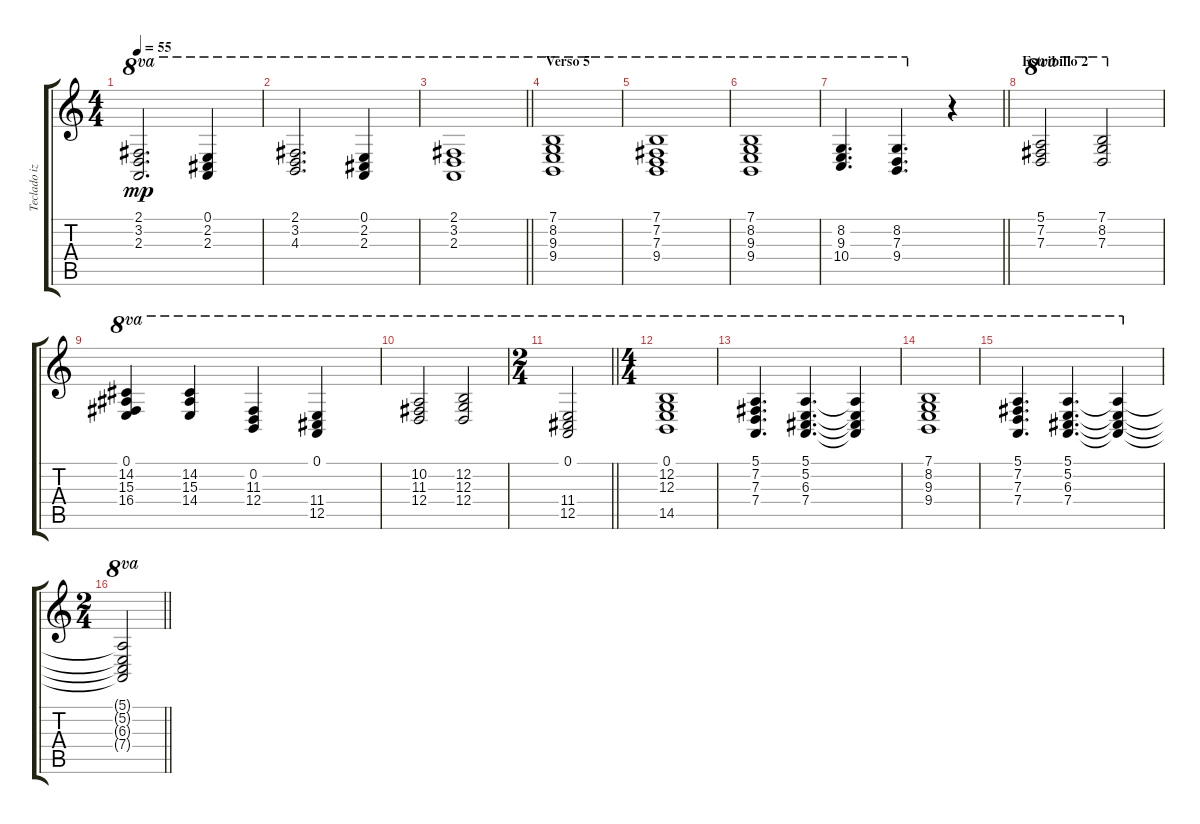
\track ("Teclado izq." "Teclado iz") {instrument synthstrings1}
\staff {score tabs}
\tuning (E4 B3 G3 D3 A2 E2) {hide}
\ts (4 4)
\tempo 55
\clef g2
\ks c
(2.1 3.2 2.3).2{d ot 8va dy mp} (0.1 2.2 2.3).4{ot 8va} |
(2.1 3.2 4.3).2{d ot 8va} (0.1 2.2 2.3).4{ot 8va} |
\barLineRight lightlight
(2.1 3.2 2.3).1{ot 8va} |
\section ("" "Verso 5")
(7.1 8.2 9.3 9.4).1{ot 8va} |
(7.1 7.2 7.3 9.4).1{ot 8va} |
(7.1 8.2 9.3 9.4).1{ot 8va} |
\barLineRight lightlight
(8.2 9.3 10.4).4{d ot 8va} (8.2 7.3 9.4).4{d ot 8va} r.4 |
\section ("" "Estribillo 2")
(5.1 7.2 7.3).2{ot 8va} (7.1 8.2 7.3).2{ot 8va} |
(0.1 14.2 15.3 16.4).4{ot 8va} (14.2 15.3 14.4).4{ot 8va} (0.2 11.3 12.4).4{ot 8va} (0.1 11.4 12.5).4{ot 8va} |
(10.2 11.3 12.4).2{ot 8va} (12.2 12.3 12.4).2{ot 8va} |
\ts (2 4)
\barLineRight lightlight
(0.1 11.4 12.5).2{ot 8va} |
\ts (4 4)
(0.1 12.2 12.3 14.5).1{ot 8va} |
(5.1 7.2 7.3 7.4).4{d ot 8va} (5.1 5.2 6.3 7.4).4{d ot 8va} (5.1{t} 5.2{t} 6.3{t} 7.4{t}).4{ot 8va} |
(7.1 8.2 9.3 9.4).1{ot 8va} |
(5.1 7.2 7.3 7.4).4{d ot 8va} (5.1 5.2 6.3 7.4).4{d ot 8va} (5.1{t} 5.2{t} 6.3{t} 7.4{t}).4{ot 8va} |
\ts (2 4)
\barLineRight lightlight
(5.1{t} 5.2{t} 6.3{t} 7.4{t}).2{ot 8va}
